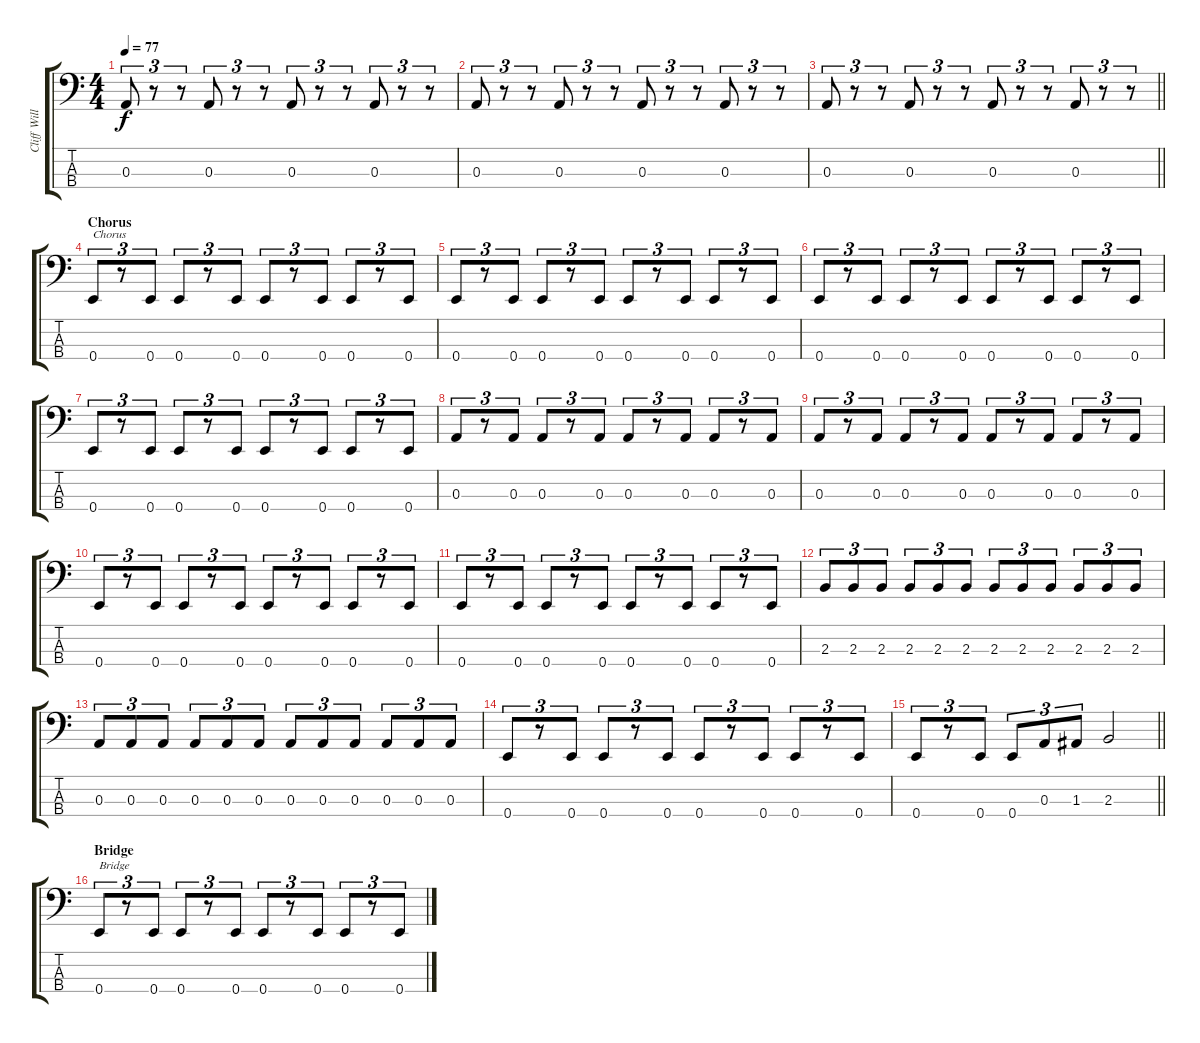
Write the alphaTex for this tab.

\track ("Cliff Williams" "Cliff Will") {instrument electricbassfinger}
\staff {score tabs}
\tuning (G2 D2 A1 E1) {hide}
\ts (4 4)
\tempo 77
\clef f4
\ks c
0.3.8{tu (3 2) dy f} r.8{tu (3 2)} r.8{tu (3 2)} 0.3.8{tu (3 2)} r.8{tu (3 2)} r.8{tu (3 2)} 0.3.8{tu (3 2)} r.8{tu (3 2)} r.8{tu (3 2)} 0.3.8{tu (3 2)} r.8{tu (3 2)} r.8{tu (3 2)} |
0.3.8{tu (3 2)} r.8{tu (3 2)} r.8{tu (3 2)} 0.3.8{tu (3 2)} r.8{tu (3 2)} r.8{tu (3 2)} 0.3.8{tu (3 2)} r.8{tu (3 2)} r.8{tu (3 2)} 0.3.8{tu (3 2)} r.8{tu (3 2)} r.8{tu (3 2)} |
\barLineRight lightlight
0.3.8{tu (3 2)} r.8{tu (3 2)} r.8{tu (3 2)} 0.3.8{tu (3 2)} r.8{tu (3 2)} r.8{tu (3 2)} 0.3.8{tu (3 2)} r.8{tu (3 2)} r.8{tu (3 2)} 0.3.8{tu (3 2)} r.8{tu (3 2)} r.8{tu (3 2)} |
\section ("" "Chorus")
0.4.8{tu (3 2) txt "Chorus"} r.8{tu (3 2)} 0.4.8{tu (3 2)} 0.4.8{tu (3 2)} r.8{tu (3 2)} 0.4.8{tu (3 2)} 0.4.8{tu (3 2)} r.8{tu (3 2)} 0.4.8{tu (3 2)} 0.4.8{tu (3 2)} r.8{tu (3 2)} 0.4.8{tu (3 2)} |
0.4.8{tu (3 2)} r.8{tu (3 2)} 0.4.8{tu (3 2)} 0.4.8{tu (3 2)} r.8{tu (3 2)} 0.4.8{tu (3 2)} 0.4.8{tu (3 2)} r.8{tu (3 2)} 0.4.8{tu (3 2)} 0.4.8{tu (3 2)} r.8{tu (3 2)} 0.4.8{tu (3 2)} |
0.4.8{tu (3 2)} r.8{tu (3 2)} 0.4.8{tu (3 2)} 0.4.8{tu (3 2)} r.8{tu (3 2)} 0.4.8{tu (3 2)} 0.4.8{tu (3 2)} r.8{tu (3 2)} 0.4.8{tu (3 2)} 0.4.8{tu (3 2)} r.8{tu (3 2)} 0.4.8{tu (3 2)} |
0.4.8{tu (3 2)} r.8{tu (3 2)} 0.4.8{tu (3 2)} 0.4.8{tu (3 2)} r.8{tu (3 2)} 0.4.8{tu (3 2)} 0.4.8{tu (3 2)} r.8{tu (3 2)} 0.4.8{tu (3 2)} 0.4.8{tu (3 2)} r.8{tu (3 2)} 0.4.8{tu (3 2)} |
0.3.8{tu (3 2)} r.8{tu (3 2)} 0.3.8{tu (3 2)} 0.3.8{tu (3 2)} r.8{tu (3 2)} 0.3.8{tu (3 2)} 0.3.8{tu (3 2)} r.8{tu (3 2)} 0.3.8{tu (3 2)} 0.3.8{tu (3 2)} r.8{tu (3 2)} 0.3.8{tu (3 2)} |
0.3.8{tu (3 2)} r.8{tu (3 2)} 0.3.8{tu (3 2)} 0.3.8{tu (3 2)} r.8{tu (3 2)} 0.3.8{tu (3 2)} 0.3.8{tu (3 2)} r.8{tu (3 2)} 0.3.8{tu (3 2)} 0.3.8{tu (3 2)} r.8{tu (3 2)} 0.3.8{tu (3 2)} |
0.4.8{tu (3 2)} r.8{tu (3 2)} 0.4.8{tu (3 2)} 0.4.8{tu (3 2)} r.8{tu (3 2)} 0.4.8{tu (3 2)} 0.4.8{tu (3 2)} r.8{tu (3 2)} 0.4.8{tu (3 2)} 0.4.8{tu (3 2)} r.8{tu (3 2)} 0.4.8{tu (3 2)} |
0.4.8{tu (3 2)} r.8{tu (3 2)} 0.4.8{tu (3 2)} 0.4.8{tu (3 2)} r.8{tu (3 2)} 0.4.8{tu (3 2)} 0.4.8{tu (3 2)} r.8{tu (3 2)} 0.4.8{tu (3 2)} 0.4.8{tu (3 2)} r.8{tu (3 2)} 0.4.8{tu (3 2)} |
2.3.8{tu (3 2)} 2.3.8{tu (3 2)} 2.3.8{tu (3 2)} 2.3.8{tu (3 2)} 2.3.8{tu (3 2)} 2.3.8{tu (3 2)} 2.3.8{tu (3 2)} 2.3.8{tu (3 2)} 2.3.8{tu (3 2)} 2.3.8{tu (3 2)} 2.3.8{tu (3 2)} 2.3.8{tu (3 2)} |
0.3.8{tu (3 2)} 0.3.8{tu (3 2)} 0.3.8{tu (3 2)} 0.3.8{tu (3 2)} 0.3.8{tu (3 2)} 0.3.8{tu (3 2)} 0.3.8{tu (3 2)} 0.3.8{tu (3 2)} 0.3.8{tu (3 2)} 0.3.8{tu (3 2)} 0.3.8{tu (3 2)} 0.3.8{tu (3 2)} |
0.4.8{tu (3 2)} r.8{tu (3 2)} 0.4.8{tu (3 2)} 0.4.8{tu (3 2)} r.8{tu (3 2)} 0.4.8{tu (3 2)} 0.4.8{tu (3 2)} r.8{tu (3 2)} 0.4.8{tu (3 2)} 0.4.8{tu (3 2)} r.8{tu (3 2)} 0.4.8{tu (3 2)} |
\barLineRight lightlight
0.4.8{tu (3 2)} r.8{tu (3 2)} 0.4.8{tu (3 2)} 0.4.8{tu (3 2)} 0.3.8{tu (3 2)} 1.3.8{tu (3 2)} 2.3.2 |
\section ("" "Bridge")
0.4.8{tu (3 2) txt "Bridge"} r.8{tu (3 2)} 0.4.8{tu (3 2)} 0.4.8{tu (3 2)} r.8{tu (3 2)} 0.4.8{tu (3 2)} 0.4.8{tu (3 2)} r.8{tu (3 2)} 0.4.8{tu (3 2)} 0.4.8{tu (3 2)} r.8{tu (3 2)} 0.4.8{tu (3 2)}
